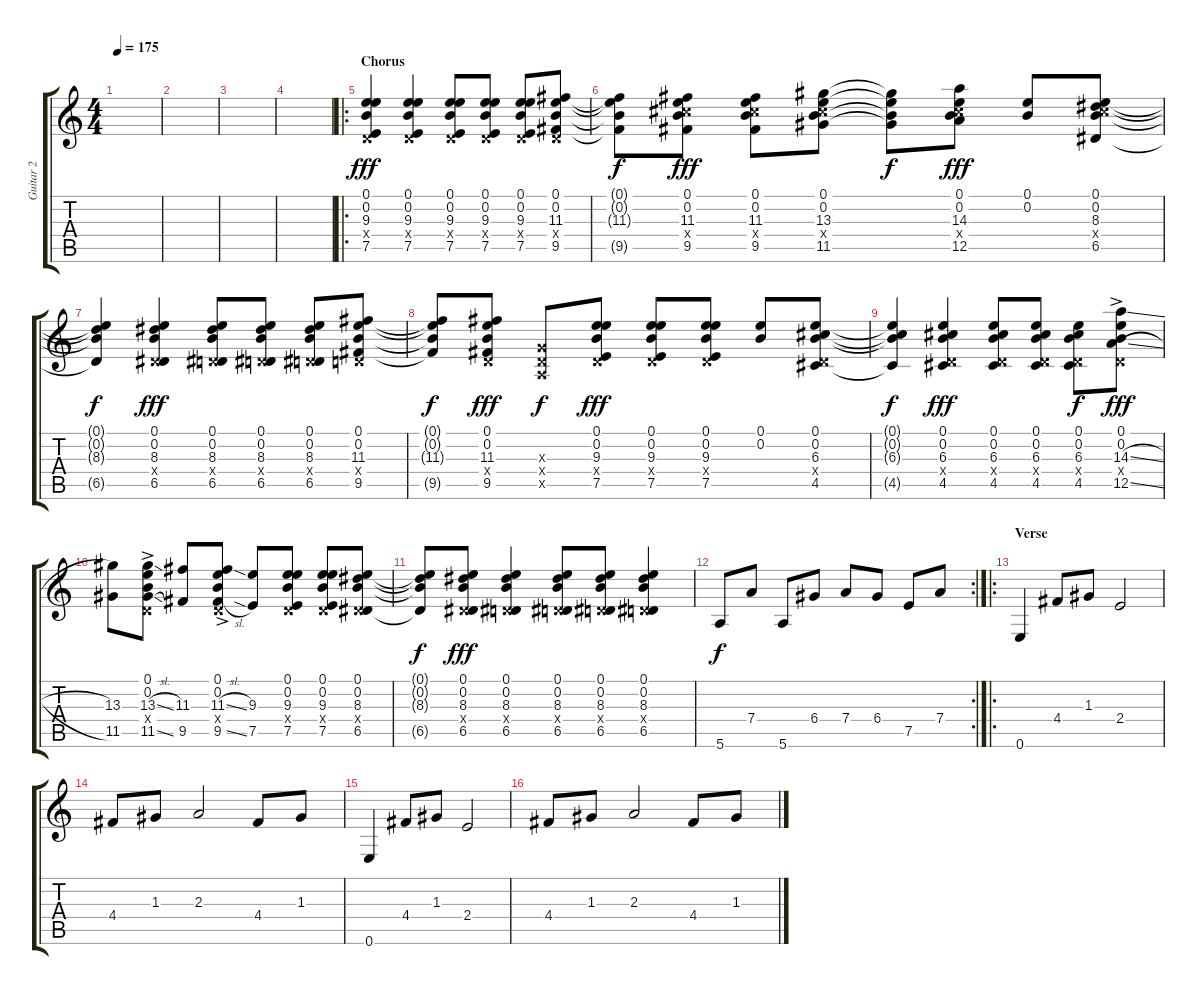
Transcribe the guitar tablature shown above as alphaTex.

\track ("Guitar 2" "Guitar 2") {instrument acousticguitarsteel}
\staff {score tabs}
\tuning (E4 B3 G3 D3 A2 E2) {hide}
\ts (4 4)
\tempo 175
\clef g2
\ks c
|
|
|
|
\ro
\section ("" "Chorus")
(0.1 0.2 9.3 0.4{x} 7.5).4{dy fff} (0.1 0.2 9.3 0.4{x} 7.5).4 (0.1 0.2 9.3 0.4{x} 7.5).8 (0.1 0.2 9.3 0.4{x} 7.5).8 (0.1 0.2 9.3 0.4{x} 7.5).8 (0.1 0.2 11.3 0.4{x} 9.5).8 |
(0.1{t} 0.2{t} 11.3{t} 9.5{t}).8{dy f} (0.1 0.2 11.3 11.4{x} 9.5).8{dy fff} (0.1 0.2 11.3 11.4{x} 9.5).8 (0.1 0.2 13.3 11.4{x} 11.5).8 (0.1{t} 0.2{t} 13.3{t} 11.5{t}).8{dy f} (0.1 0.2 14.3 11.4{x} 12.5).8{dy fff} (0.1 0.2).8 (0.1 0.2 8.3 11.4{x} 6.5).8 |
(0.1{t} 0.2{t} 8.3{t} 6.5{t}).4{dy f} (0.1 0.2 8.3 0.4{x} 6.5).4{dy fff} (0.1 0.2 8.3 0.4{x} 6.5).8 (0.1 0.2 8.3 0.4{x} 6.5).8 (0.1 0.2 8.3 0.4{x} 6.5).8 (0.1 0.2 11.3 0.4{x} 9.5).8 |
(0.1{t} 0.2{t} 11.3{t} 9.5{t}).8{dy f} (0.1 0.2 11.3 0.4{x} 9.5).8{dy fff} (0.3{x} 0.4{x} 0.5{x}).8{dy f} (0.1 0.2 9.3 0.4{x} 7.5).8{dy fff} (0.1 0.2 9.3 0.4{x} 7.5).8 (0.1 0.2 9.3 0.4{x} 7.5).8 (0.1 0.2).8 (0.1 0.2 6.3 0.4{x} 4.5).8 |
(0.1{t} 0.2{t} 6.3{t} 4.5{t}).4{dy f} (0.1 0.2 6.3 0.4{x} 4.5).4{dy fff} (0.1 0.2 6.3 0.4{x} 4.5).8 (0.1 0.2 6.3 0.4{x} 4.5).8 (0.1 0.2 6.3 0.4{x} 4.5).8{dy f} (0.1{ac} 0.2{ac} 14.3{sl ac} 0.4{ac x} 12.5{sl ac}).8{dy fff} |
(13.3 11.5).8 (0.1{ac} 0.2 13.3{sl ac} 0.4{ac x} 11.5{sl ac}).8 (11.3 9.5).8 (0.1{ac} 0.2{ac} 11.3{sl ac} 0.4{x} 9.5{sl ac}).8 (9.3 7.5).8 (0.1 0.2 9.3 0.4{x} 7.5).8 (0.1 0.2 9.3 0.4{x} 7.5).8 (0.1 0.2 8.3 0.4{x} 6.5).8 |
(0.1{t} 0.2{t} 8.3{t} 6.5{t}).8{dy f} (0.1 0.2 8.3 0.4{x} 6.5).8{dy fff} (0.1 0.2 8.3 0.4{x} 6.5).4 (0.1 0.2 8.3 0.4{x} 6.5).8 (0.1 0.2 8.3 0.4{x} 6.5).8 (0.1 0.2 8.3 0.4{x} 6.5).4 |
\rc 2
5.6.8{dy f} 7.4.8 5.6.8 6.4.8 7.4.8 6.4.8 7.5.8 7.4.8 |
\ro
\section ("" "Verse")
0.6.4 4.4.8 1.3.8 2.4.2 |
4.4.8 1.3.8 2.3.2 4.4.8 1.3.8 |
0.6.4 4.4.8 1.3.8 2.4.2 |
4.4.8 1.3.8 2.3.2 4.4.8 1.3.8
